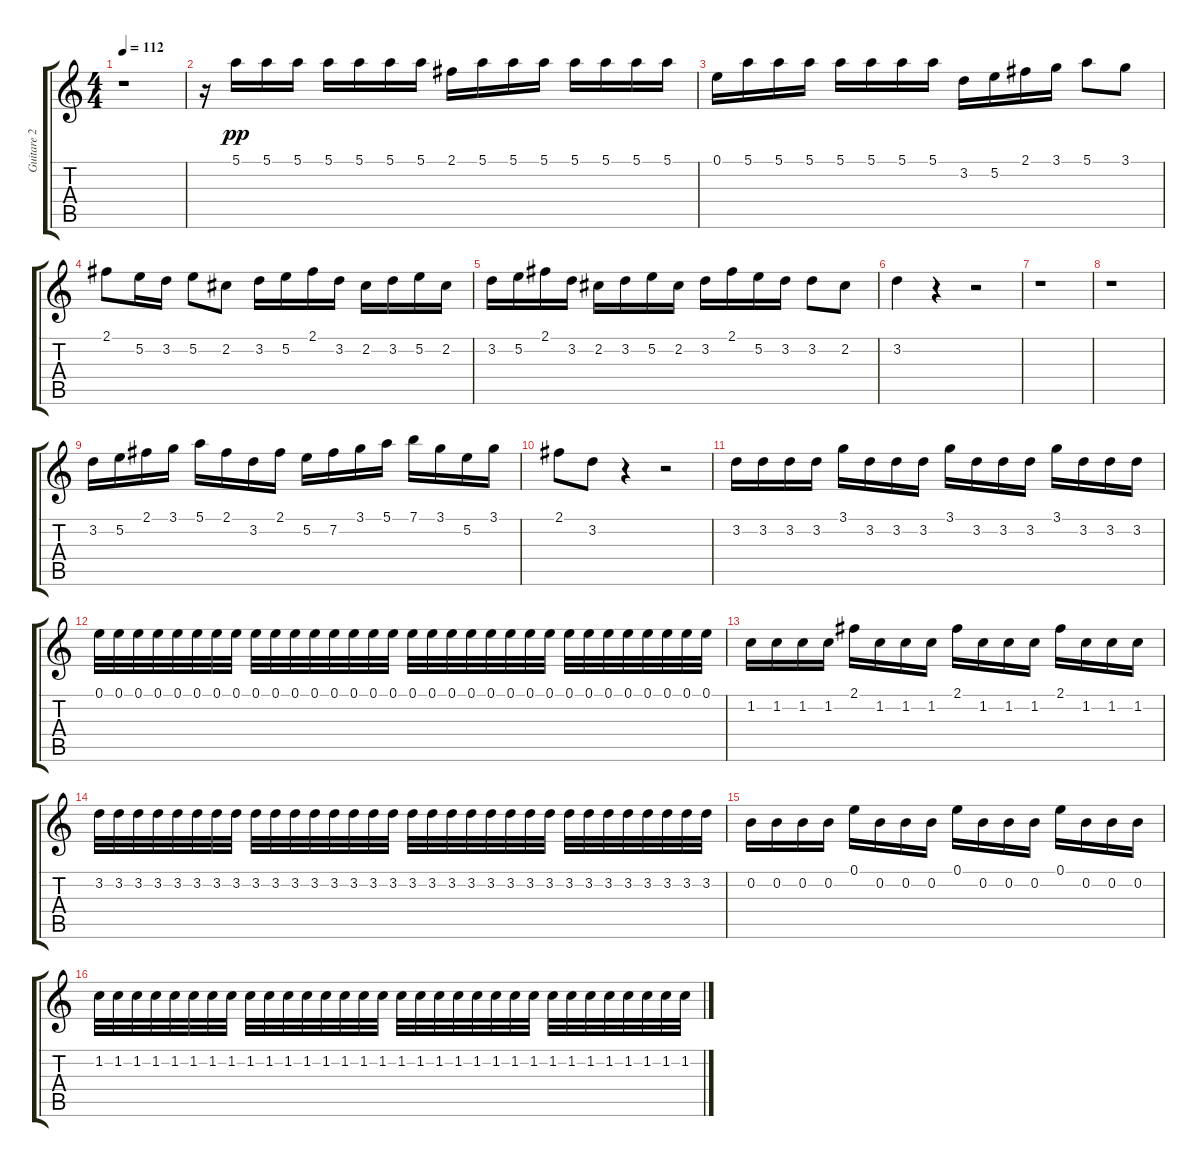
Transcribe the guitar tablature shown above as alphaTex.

\track ("Guitare 2" "Guitare 2") {instrument acousticguitarnylon}
\staff {score tabs}
\tuning (E4 B3 G3 D3 A2 E2) {hide}
\ts (4 4)
\tempo 112
\clef g2
\ks c
r.1{dy pp} |
r.16 5.1.16 5.1.16 5.1.16 5.1.16 5.1.16 5.1.16 5.1.16 2.1.16 5.1.16 5.1.16 5.1.16 5.1.16 5.1.16 5.1.16 5.1.16 |
0.1.16 5.1.16 5.1.16 5.1.16 5.1.16 5.1.16 5.1.16 5.1.16 3.2.16 5.2.16 2.1.16 3.1.16 5.1.8 3.1.8 |
2.1.8 5.2.16 3.2.16 5.2.8 2.2.8 3.2.16 5.2.16 2.1.16 3.2.16 2.2.16 3.2.16 5.2.16 2.2.16 |
3.2.16 5.2.16 2.1.16 3.2.16 2.2.16 3.2.16 5.2.16 2.2.16 3.2.16 2.1.16 5.2.16 3.2.16 3.2.8 2.2.8 |
3.2.4 r.4 r.2 |
r.1 |
r.1 |
3.2.16 5.2.16 2.1.16 3.1.16 5.1.16 2.1.16 3.2.16 2.1.16 5.2.16 7.2.16 3.1.16 5.1.16 7.1.16 3.1.16 5.2.16 3.1.16 |
2.1.8 3.2.8 r.4 r.2 |
3.2.16 3.2.16 3.2.16 3.2.16 3.1.16 3.2.16 3.2.16 3.2.16 3.1.16 3.2.16 3.2.16 3.2.16 3.1.16 3.2.16 3.2.16 3.2.16 |
0.1.32 0.1.32 0.1.32 0.1.32 0.1.32 0.1.32 0.1.32 0.1.32 0.1.32 0.1.32 0.1.32 0.1.32 0.1.32 0.1.32 0.1.32 0.1.32 0.1.32 0.1.32 0.1.32 0.1.32 0.1.32 0.1.32 0.1.32 0.1.32 0.1.32 0.1.32 0.1.32 0.1.32 0.1.32 0.1.32 0.1.32 0.1.32 |
1.2.16 1.2.16 1.2.16 1.2.16 2.1.16 1.2.16 1.2.16 1.2.16 2.1.16 1.2.16 1.2.16 1.2.16 2.1.16 1.2.16 1.2.16 1.2.16 |
3.2.32 3.2.32 3.2.32 3.2.32 3.2.32 3.2.32 3.2.32 3.2.32 3.2.32 3.2.32 3.2.32 3.2.32 3.2.32 3.2.32 3.2.32 3.2.32 3.2.32 3.2.32 3.2.32 3.2.32 3.2.32 3.2.32 3.2.32 3.2.32 3.2.32 3.2.32 3.2.32 3.2.32 3.2.32 3.2.32 3.2.32 3.2.32 |
0.2.16 0.2.16 0.2.16 0.2.16 0.1.16 0.2.16 0.2.16 0.2.16 0.1.16 0.2.16 0.2.16 0.2.16 0.1.16 0.2.16 0.2.16 0.2.16 |
1.2.32 1.2.32 1.2.32 1.2.32 1.2.32 1.2.32 1.2.32 1.2.32 1.2.32 1.2.32 1.2.32 1.2.32 1.2.32 1.2.32 1.2.32 1.2.32 1.2.32 1.2.32 1.2.32 1.2.32 1.2.32 1.2.32 1.2.32 1.2.32 1.2.32 1.2.32 1.2.32 1.2.32 1.2.32 1.2.32 1.2.32 1.2.32
